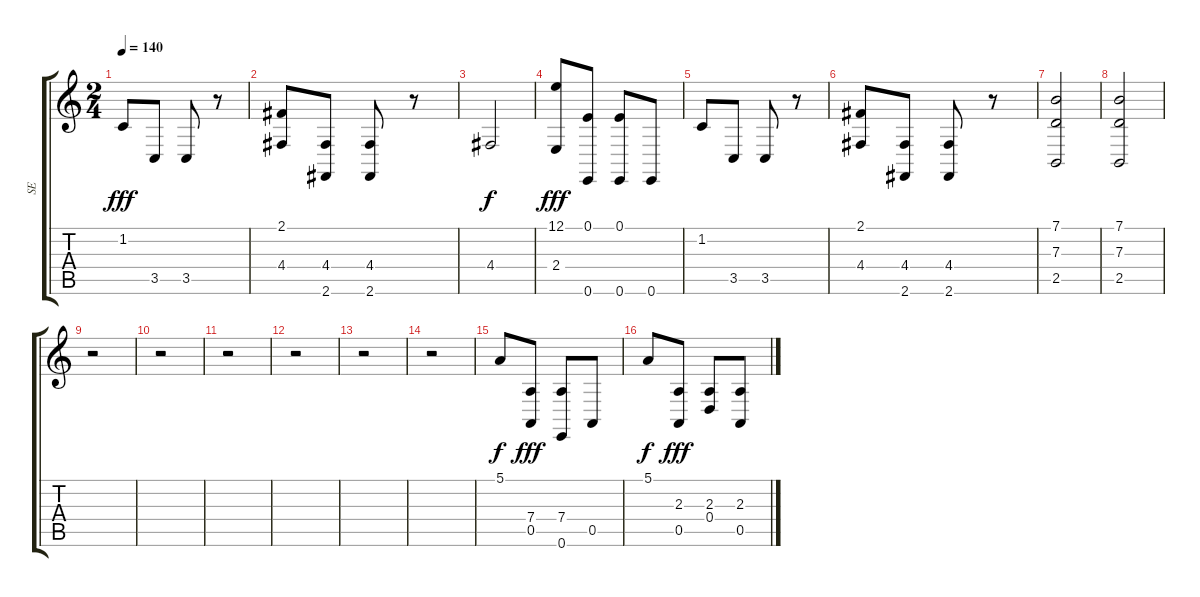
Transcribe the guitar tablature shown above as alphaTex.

\track ("SE" "SE") {instrument stringensemble1}
\staff {score tabs}
\tuning (E4 B3 G3 D3 A2 E2) {hide}
\ts (2 4)
\tempo 140
\clef g2
\ks c
1.2.8{dy fff} 3.5.8 3.5.8 r.8 |
(2.1 4.4).8 (4.4 2.6).8 (4.4 2.6).8 r.8 |
4.4.2{dy f} |
(12.1 2.4).8{dy fff} (0.1 0.6).8 (0.1 0.6).8 0.6.8 |
1.2.8 3.5.8 3.5.8 r.8 |
(2.1 4.4).8 (4.4 2.6).8 (4.4 2.6).8 r.8 |
(7.1 7.3 2.5).2 |
(7.1 7.3 2.5).2 |
r.2 |
r.2 |
r.2 |
r.2 |
r.2 |
r.2 |
5.1.8{dy f} (7.4 0.5).8{dy fff} (7.4 0.6).8 0.5.8 |
5.1.8{dy f} (2.3 0.5).8{dy fff} (2.3 0.4).8 (2.3 0.5).8
